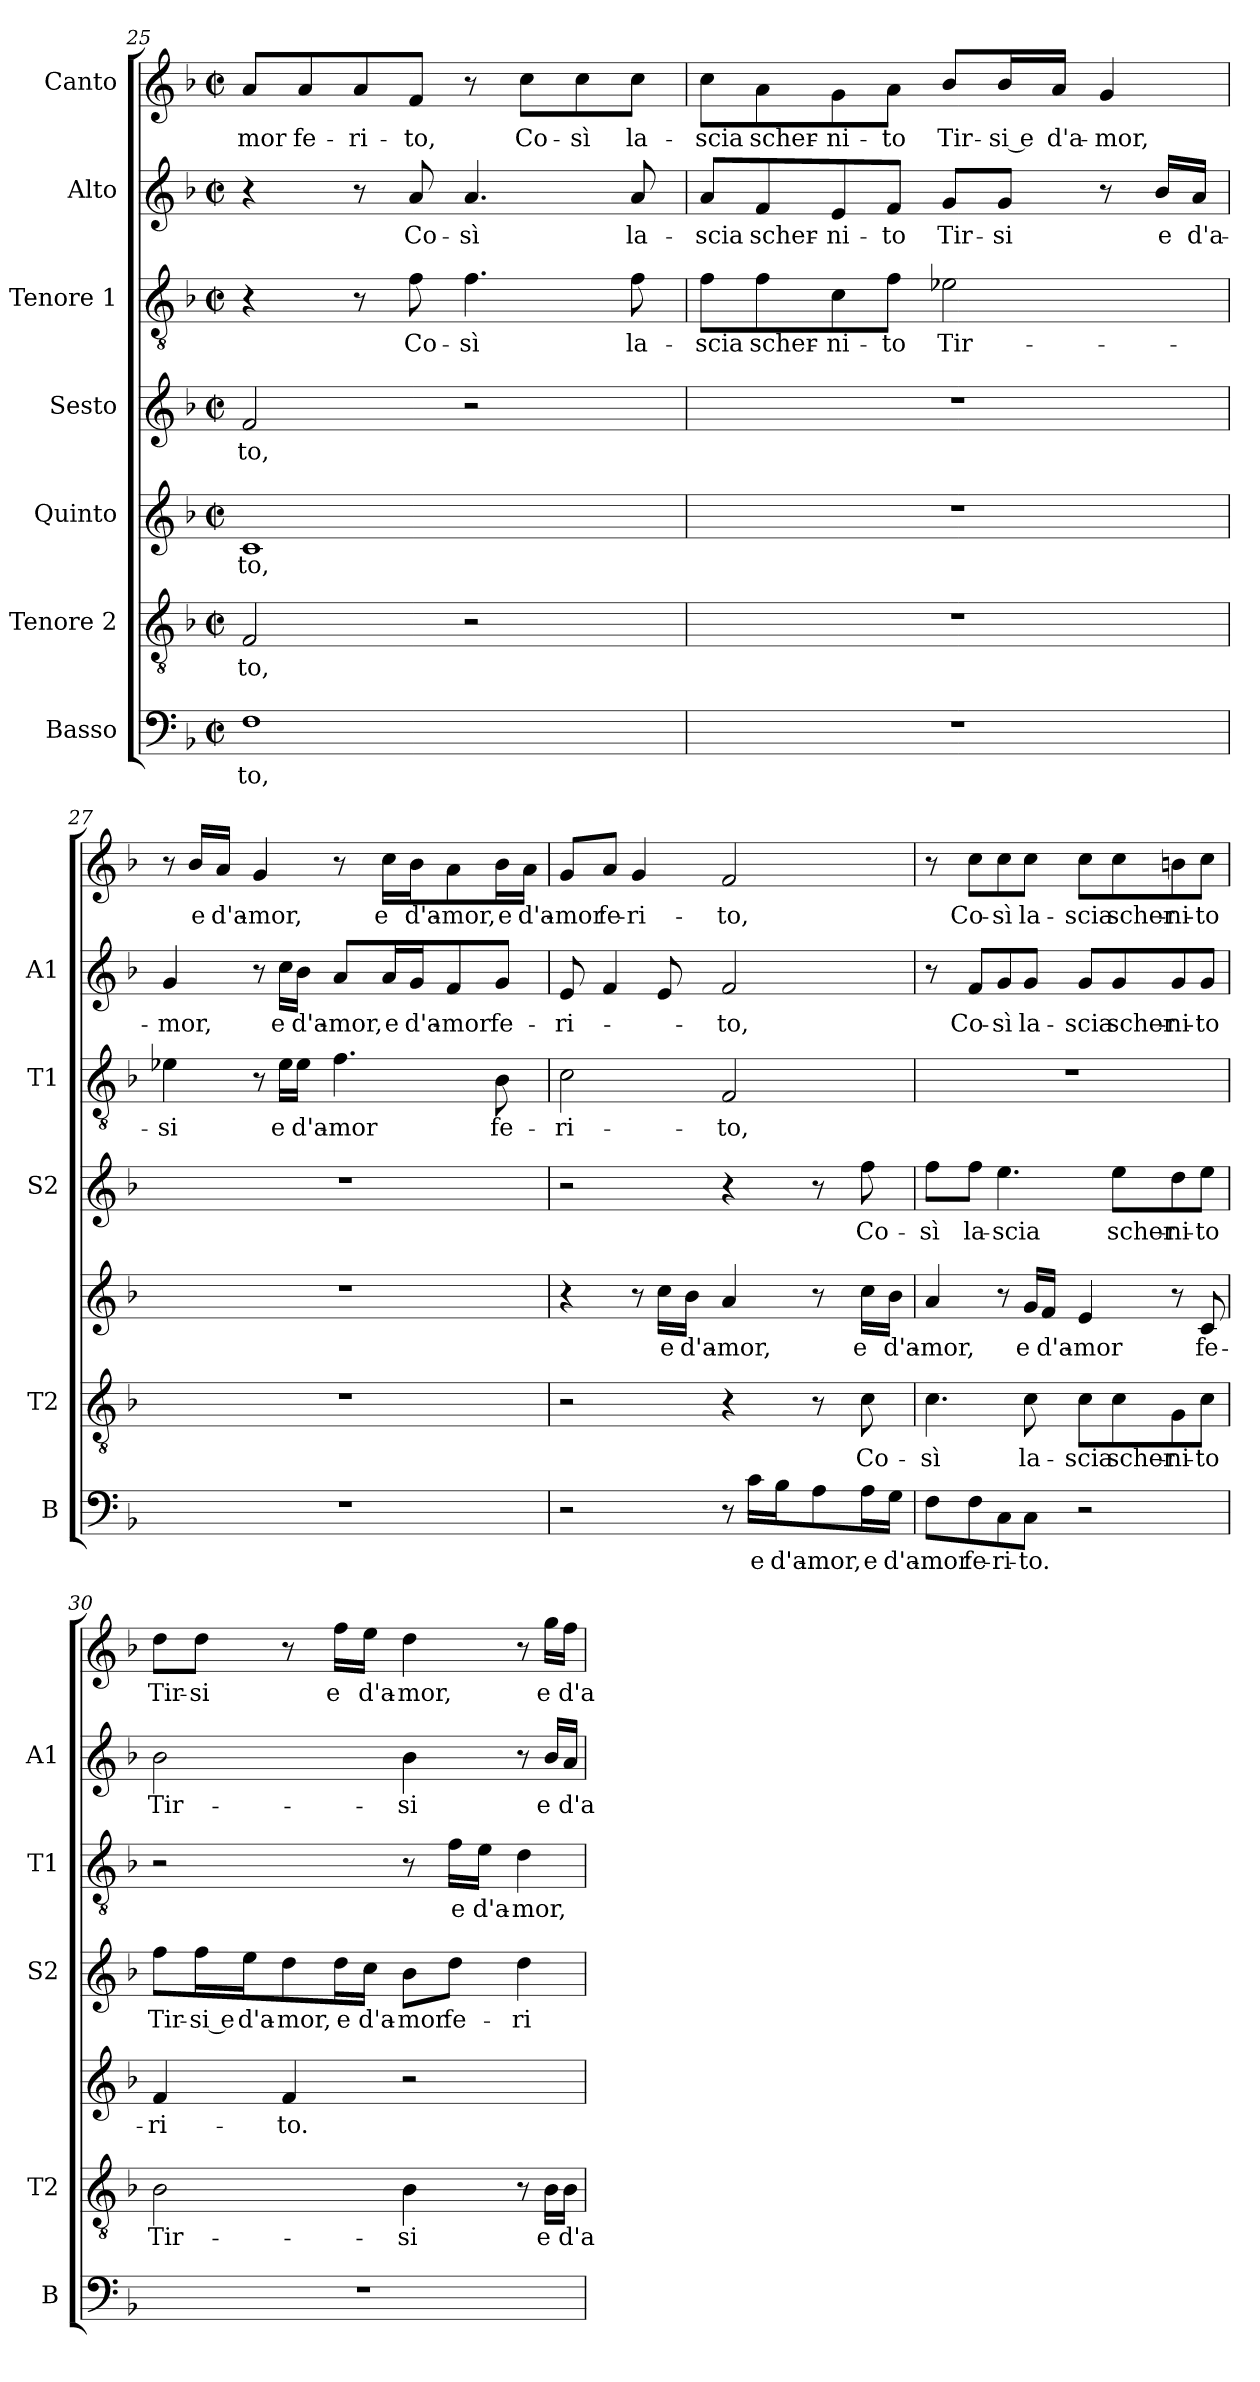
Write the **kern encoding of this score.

**kern	**text	**kern	**text	**kern	**text	**kern	**text	**kern	**text	**kern	**text	**kern	**text
*part7	*part7	*part6	*part6	*part5	*part5	*part4	*part4	*part3	*part3	*part2	*part2	*part1	*part1
*staff7	*staff7	*staff6	*staff6	*staff5	*staff5	*staff4	*staff4	*staff3	*staff3	*staff2	*staff2	*staff1	*staff1
*I"Basso	*	*I"Tenore 2	*	*I"Quinto	*	*I"Sesto	*	*I"Tenore 1	*	*I"Alto	*	*I"Canto	*
*I'B	*	*I'T2	*	*	*	*I'S2	*	*I'T1	*	*I'A1	*	*	*
*clefF4	*	*clefGv2	*	*clefG2	*	*clefG2	*	*clefGv2	*	*clefG2	*	*clefG2	*
*k[b-]	*	*k[b-]	*	*k[b-]	*	*k[b-]	*	*k[b-]	*	*k[b-]	*	*k[b-]	*
*F:	*	*F:	*	*F:	*	*F:	*	*F:	*	*F:	*	*F:	*
*M2/2	*	*M2/2	*	*M2/2	*	*M2/2	*	*M2/2	*	*M2/2	*	*M2/2	*
*met(c|)	*	*met(c|)	*	*met(c|)	*	*met(c|)	*	*met(c|)	*	*met(c|)	*	*met(c|)	*
=25	=25	=25	=25	=25	=25	=25	=25	=25	=25	=25	=25	=25	=25
!	!LO:LY:b	!	!LO:LY:b	!	!LO:LY:b	!	!LO:LY:b	!	!	!	!	!	!LO:LY:b
1F	-to,	2F/	-to,	1c	-to,	2f/	-to,	4r	.	4r	.	8a/L	-mor
!	!	!	!	!	!	!	!	!	!	!	!	!	!LO:LY:b
.	.	.	.	.	.	.	.	.	.	.	.	8a/	fe-
!	!	!	!	!	!	!	!	!	!	!	!	!	!LO:LY:b
.	.	.	.	.	.	.	.	8r	.	8r	.	8a/	-ri-
!	!	!	!	!	!	!	!	!	!LO:LY:b	!	!LO:LY:b	!	!LO:LY:b
.	.	.	.	.	.	.	.	8f\	Co-	8a/	Co-	8f/J	-to,
!	!	!	!	!	!	!	!	!	!LO:LY:b	!	!LO:LY:b	!	!
.	.	2r	.	.	.	2r	.	4.f\	-sì	4.a/	-sì	8r	.
!	!	!	!	!	!	!	!	!	!	!	!	!	!LO:LY:b
.	.	.	.	.	.	.	.	.	.	.	.	8cc\L	Co-
!	!	!	!	!	!	!	!	!	!	!	!	!	!LO:LY:b
.	.	.	.	.	.	.	.	.	.	.	.	8cc\	-sì
!	!	!	!	!	!	!	!	!	!LO:LY:b	!	!LO:LY:b	!	!LO:LY:b
.	.	.	.	.	.	.	.	8f\	la-	8a/	la-	8cc\J	la-
=26	=26	=26	=26	=26	=26	=26	=26	=26	=26	=26	=26	=26	=26
!	!	!	!	!	!	!	!	!	!LO:LY:b	!	!LO:LY:b	!	!LO:LY:b
1r	.	1r	.	1r	.	1r	.	8f\L	-scia	8a/L	-scia	8cc\L	-scia
!	!	!	!	!	!	!	!	!	!LO:LY:b	!	!LO:LY:b	!	!LO:LY:b
.	.	.	.	.	.	.	.	8f\	scher-	8f/	scher-	8a\	scher-
!	!	!	!	!	!	!	!	!	!LO:LY:b	!	!LO:LY:b	!	!LO:LY:b
.	.	.	.	.	.	.	.	8c\	-ni-	8e/	-ni-	8g\	-ni-
!	!	!	!	!	!	!	!	!	!LO:LY:b	!	!LO:LY:b	!	!LO:LY:b
.	.	.	.	.	.	.	.	8f\J	-to	8f/J	-to	8a\J	-to
!	!	!	!	!	!	!	!	!	!LO:LY:b	!	!LO:LY:b	!	!LO:LY:b
.	.	.	.	.	.	.	.	2e-X\	Tir-	8g/L	Tir-	8b-/L	Tir-
!	!	!	!	!	!	!	!	!	!	!	!LO:LY:b	!	!LO:LY:b
.	.	.	.	.	.	.	.	.	.	8g/J	-si	16b-/L	-si e
!	!	!	!	!	!	!	!	!	!	!	!	!	!LO:LY:b
.	.	.	.	.	.	.	.	.	.	.	.	16a/JJ	d'a-
!	!	!	!	!	!	!	!	!	!	!	!	!	!LO:LY:b
.	.	.	.	.	.	.	.	.	.	8r	.	4g/	-mor,
!	!	!	!	!	!	!	!	!	!	!	!LO:LY:b	!	!
.	.	.	.	.	.	.	.	.	.	16b-/LL	e	.	.
!	!	!	!	!	!	!	!	!	!	!	!LO:LY:b	!	!
.	.	.	.	.	.	.	.	.	.	16a/JJ	d'a-	.	.
!!LO:LB:g=z
=27	=27	=27	=27	=27	=27	=27	=27	=27	=27	=27	=27	=27	=27
!	!	!	!	!	!	!	!	!	!LO:LY:b	!	!LO:LY:b	!	!
1r	.	1r	.	1r	.	1r	.	4e-X\	-si	4g/	-mor,	8r	.
!	!	!	!	!	!	!	!	!	!	!	!	!	!LO:LY:b
.	.	.	.	.	.	.	.	.	.	.	.	16b-/LL	e
!	!	!	!	!	!	!	!	!	!	!	!	!	!LO:LY:b
.	.	.	.	.	.	.	.	.	.	.	.	16a/JJ	d'a-
!	!	!	!	!	!	!	!	!	!	!	!	!	!LO:LY:b
.	.	.	.	.	.	.	.	8r	.	8r	.	4g/	-mor,
!	!	!	!	!	!	!	!	!	!LO:LY:b	!	!LO:LY:b	!	!
.	.	.	.	.	.	.	.	16e-\LL	e	16cc\LL	e	.	.
!	!	!	!	!	!	!	!	!	!LO:LY:b	!	!LO:LY:b	!	!
.	.	.	.	.	.	.	.	16e-\JJ	d'a-	16b-\JJ	d'a-	.	.
!	!	!	!	!	!	!	!	!	!LO:LY:b	!	!LO:LY:b	!	!
.	.	.	.	.	.	.	.	4.f\	-mor	8a/L	-mor,	8r	.
!	!	!	!	!	!	!	!	!	!	!	!LO:LY:b	!	!LO:LY:b
.	.	.	.	.	.	.	.	.	.	16a/L	e	16cc\LL	e
!	!	!	!	!	!	!	!	!	!	!	!LO:LY:b	!	!LO:LY:b
.	.	.	.	.	.	.	.	.	.	16g/J	d'a-	16b-\J	d'a-
!	!	!	!	!	!	!	!	!	!	!	!LO:LY:b	!	!LO:LY:b
.	.	.	.	.	.	.	.	.	.	8f/	-mor	8a\	-mor,
!	!	!	!	!	!	!	!	!	!LO:LY:b	!	!LO:LY:b	!	!LO:LY:b
.	.	.	.	.	.	.	.	8B-\	fe-	8g/J	fe-	16b-\L	e
!	!	!	!	!	!	!	!	!	!	!	!	!	!LO:LY:b
.	.	.	.	.	.	.	.	.	.	.	.	16a\JJ	d'a-
=28	=28	=28	=28	=28	=28	=28	=28	=28	=28	=28	=28	=28	=28
!	!	!	!	!	!	!	!	!	!LO:LY:b	!	!LO:LY:b	!	!LO:LY:b
2r	.	2r	.	4r	.	2r	.	2c\	-ri-	8e/	-ri-	8g/L	-mor
!	!	!	!	!	!	!	!	!	!	!	!	!	!LO:LY:b
.	.	.	.	.	.	.	.	.	.	4f/	.	8a/J	fe-
!	!	!	!	!	!	!	!	!	!	!	!	!	!LO:LY:b
.	.	.	.	8r	.	.	.	.	.	.	.	4g/	-ri-
!	!	!	!	!	!LO:LY:b	!	!	!	!	!	!	!	!
.	.	.	.	16cc\LL	e	.	.	.	.	8e/	.	.	.
!	!	!	!	!	!LO:LY:b	!	!	!	!	!	!	!	!
.	.	.	.	16b-\JJ	d'a-	.	.	.	.	.	.	.	.
!	!	!	!	!	!LO:LY:b	!	!	!	!LO:LY:b	!	!LO:LY:b	!	!LO:LY:b
8r	.	4r	.	4a/	-mor,	4r	.	2F/	-to,	2f/	-to,	2f/	-to,
!	!LO:LY:b	!	!	!	!	!	!	!	!	!	!	!	!
16c\LL	e	.	.	.	.	.	.	.	.	.	.	.	.
!	!LO:LY:b	!	!	!	!	!	!	!	!	!	!	!	!
16B-\J	d'a-	.	.	.	.	.	.	.	.	.	.	.	.
!	!LO:LY:b	!	!	!	!	!	!	!	!	!	!	!	!
8A\	-mor,	8r	.	8r	.	8r	.	.	.	.	.	.	.
!	!LO:LY:b	!	!LO:LY:b	!	!LO:LY:b	!	!LO:LY:b	!	!	!	!	!	!
16A\L	e	8c\	Co-	16cc\LL	e	8ff\	Co-	.	.	.	.	.	.
!	!LO:LY:b	!	!	!	!LO:LY:b	!	!	!	!	!	!	!	!
16G\JJ	d'a-	.	.	16b-\JJ	d'a-	.	.	.	.	.	.	.	.
=29	=29	=29	=29	=29	=29	=29	=29	=29	=29	=29	=29	=29	=29
!	!LO:LY:b	!	!LO:LY:b	!	!LO:LY:b	!	!LO:LY:b	!	!	!	!	!	!
8F\L	-mor	4.c\	-sì	4a/	-mor,	8ff\L	-sì	1r	.	8r	.	8r	.
!	!LO:LY:b	!	!	!	!	!	!LO:LY:b	!	!	!	!LO:LY:b	!	!LO:LY:b
8F\	fe-	.	.	.	.	8ff\J	la-	.	.	8f/L	Co-	8cc\L	Co-
!	!LO:LY:b	!	!	!	!	!	!LO:LY:b	!	!	!	!LO:LY:b	!	!LO:LY:b
8C\	-ri-	.	.	8r	.	4.ee\	-scia	.	.	8g/	-sì	8cc\	-sì
!	!LO:LY:b	!	!LO:LY:b	!	!LO:LY:b	!	!	!	!	!	!LO:LY:b	!	!LO:LY:b
8C\J	-to.	8c\	la-	16g/LL	e	.	.	.	.	8g/J	la-	8cc\J	la-
!	!	!	!	!	!LO:LY:b	!	!	!	!	!	!	!	!
.	.	.	.	16f/JJ	d'a-	.	.	.	.	.	.	.	.
!	!	!	!LO:LY:b	!	!LO:LY:b	!	!	!	!	!	!LO:LY:b	!	!LO:LY:b
2r	.	8c\L	-scia	4e/	-mor	.	.	.	.	8g/L	-scia	8cc\L	-scia
!	!	!	!LO:LY:b	!	!	!	!LO:LY:b	!	!	!	!LO:LY:b	!	!LO:LY:b
.	.	8c\	scher-	.	.	8ee\L	scher-	.	.	8g/	scher-	8cc\	scher-
!	!	!	!LO:LY:b	!	!	!	!LO:LY:b	!	!	!	!LO:LY:b	!	!LO:LY:b
.	.	8G\	-ni-	8r	.	8dd\	-ni-	.	.	8g/	-ni-	8bn\	-ni-
!	!	!	!LO:LY:b	!	!LO:LY:b	!	!LO:LY:b	!	!	!	!LO:LY:b	!	!LO:LY:b
.	.	8c\J	-to	8c/	fe-	8ee\J	-to	.	.	8g/J	-to	8cc\J	-to
=30	=30	=30	=30	=30	=30	=30	=30	=30	=30	=30	=30	=30	=30
!	!	!	!LO:LY:b	!	!LO:LY:b	!	!LO:LY:b	!	!	!	!LO:LY:b	!	!LO:LY:b
1r	.	2B-\	Tir-	4f/	-ri-	8ff\L	Tir-	2r	.	2b-\	Tir-	8dd\L	Tir-
!	!	!	!	!	!	!	!LO:LY:b	!	!	!	!	!	!LO:LY:b
.	.	.	.	.	.	16ff\L	-si e	.	.	.	.	8dd\J	-si
!	!	!	!	!	!	!	!LO:LY:b	!	!	!	!	!	!
.	.	.	.	.	.	16ee\J	d'a-	.	.	.	.	.	.
!	!	!	!	!	!LO:LY:b	!	!LO:LY:b	!	!	!	!	!	!
.	.	.	.	4f/	-to.	8dd\	-mor,	.	.	.	.	8r	.
!	!	!	!	!	!	!	!LO:LY:b	!	!	!	!	!	!LO:LY:b
.	.	.	.	.	.	16dd\L	e	.	.	.	.	16ff\LL	e
!	!	!	!	!	!	!	!LO:LY:b	!	!	!	!	!	!LO:LY:b
.	.	.	.	.	.	16cc\JJ	d'a-	.	.	.	.	16ee\JJ	d'a-
!	!	!	!LO:LY:b	!	!	!	!LO:LY:b	!	!	!	!LO:LY:b	!	!LO:LY:b
.	.	4B-\	-si	2r	.	8b-\L	-mor	8r	.	4b-\	-si	4dd\	-mor,
!	!	!	!	!	!	!	!LO:LY:b	!	!LO:LY:b	!	!	!	!
.	.	.	.	.	.	8dd\J	fe-	16f\LL	e	.	.	.	.
!	!	!	!	!	!	!	!	!	!LO:LY:b	!	!	!	!
.	.	.	.	.	.	.	.	16e\JJ	d'a-	.	.	.	.
!	!	!	!	!	!	!	!LO:LY:b	!	!LO:LY:b	!	!	!	!
.	.	8r	.	.	.	4dd\	-ri-	4d\	-mor,	8r	.	8r	.
!	!	!	!LO:LY:b	!	!	!	!	!	!	!	!LO:LY:b	!	!LO:LY:b
.	.	16B-\LL	e	.	.	.	.	.	.	16b-/LL	e	16gg\LL	e
!	!	!	!LO:LY:b	!	!	!	!	!	!	!	!LO:LY:b	!	!LO:LY:b
.	.	16B-\JJ	d'a-	.	.	.	.	.	.	16a/JJ	d'a-	16ff\JJ	d'a-
=	=	=	=	=	=	=	=	=	=	=	=	=	=
*-	*-	*-	*-	*-	*-	*-	*-	*-	*-	*-	*-	*-	*-
